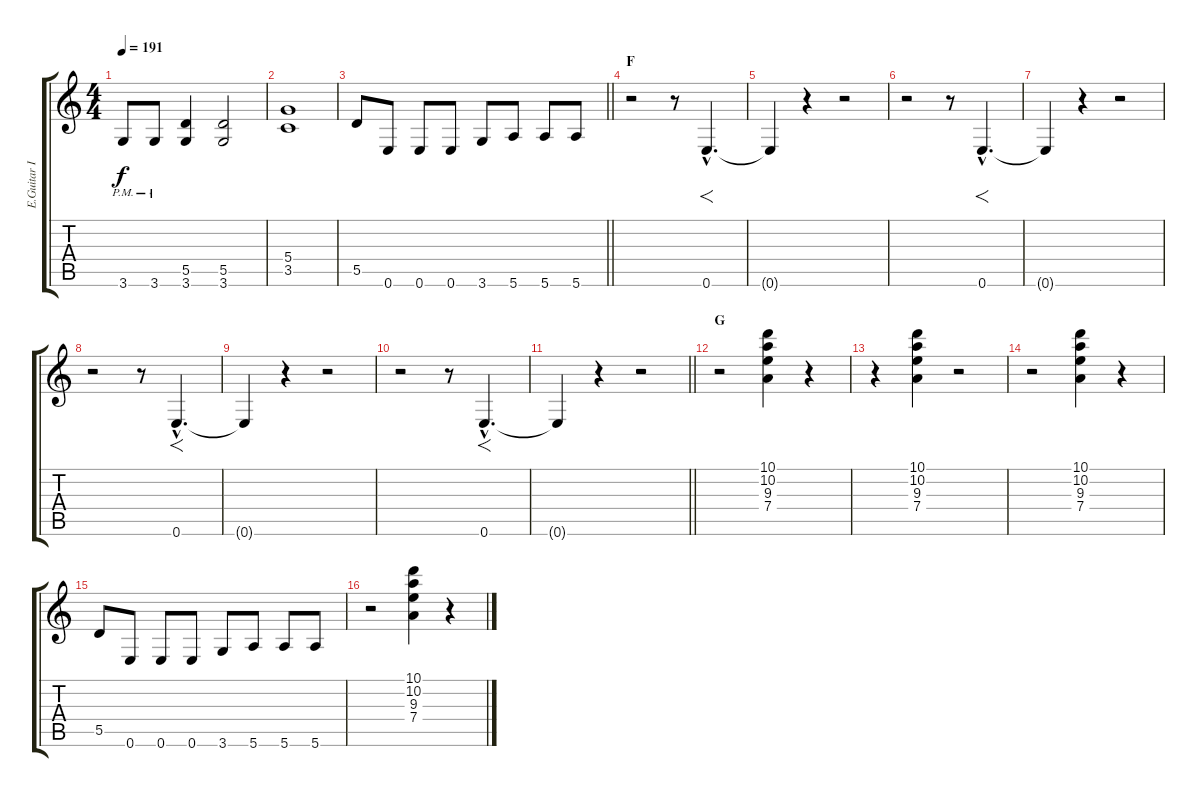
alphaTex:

\track ("E.Guitar II" "E.Guitar I") {instrument distortionguitar}
\staff {score tabs}
\tuning (E4 B3 G3 D3 A2 E2) {hide}
\ts (4 4)
\tempo 191
\clef g2
\ks c
3.6{pm}.8{dy f} 3.6{pm}.8 (5.5 3.6).4 (5.5 3.6).2 |
(5.4 3.5).1 |
\barLineRight lightlight
5.5.8 0.6.8 0.6.8 0.6.8 3.6.8 5.6.8 5.6.8 5.6.8 |
\section ("" "F")
r.2 r.8 0.6{hac}.4{f d} |
0.6{t}.4 r.4 r.2 |
r.2 r.8 0.6{hac}.4{f d} |
0.6{t}.4 r.4 r.2 |
r.2 r.8 0.6{hac}.4{f d} |
0.6{t}.4 r.4 r.2 |
r.2 r.8 0.6{hac}.4{f d} |
\barLineRight lightlight
0.6{t}.4 r.4 r.2 |
\section ("" "G")
r.2 (10.1 10.2 9.3 7.4).4 r.4 |
r.4 (10.1 10.2 9.3 7.4).4 r.2 |
r.2 (10.1 10.2 9.3 7.4).4 r.4 |
5.5.8 0.6.8 0.6.8 0.6.8 3.6.8 5.6.8 5.6.8 5.6.8 |
r.2 (10.1 10.2 9.3 7.4).4 r.4
